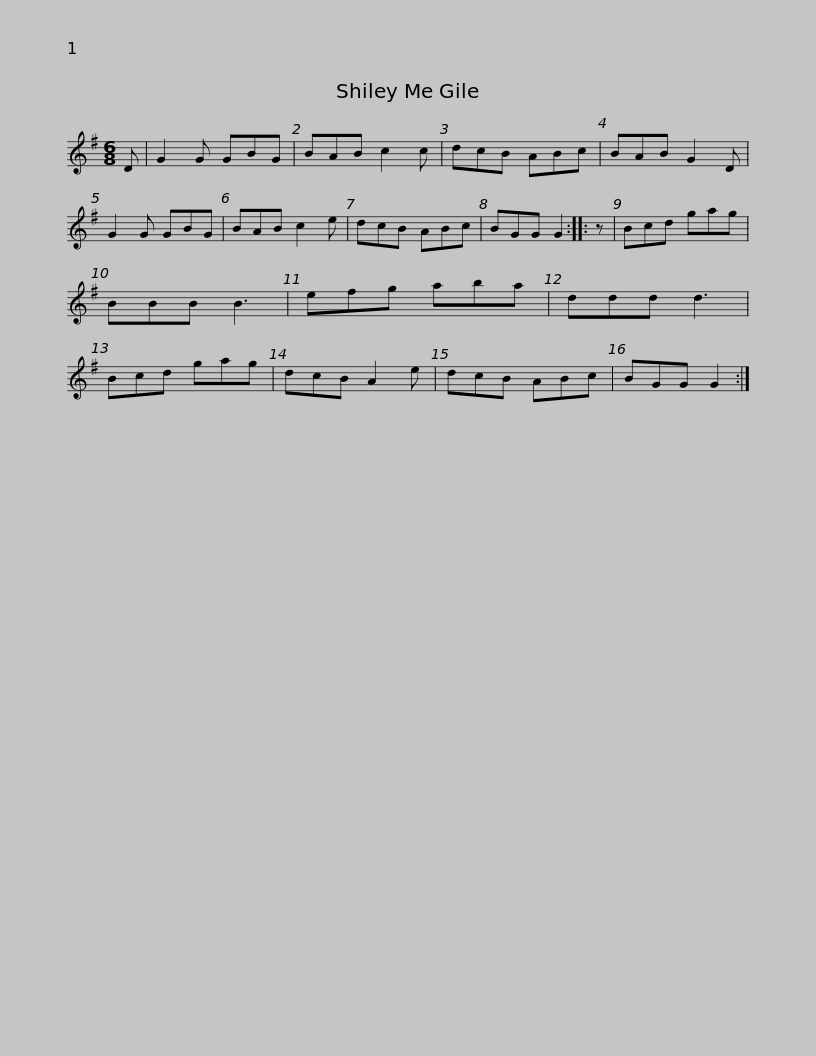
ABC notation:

X:1
L:1/8
M:6/8
I:linebreak $
K:none
V:1 treble transpose="8 "
V:1
[K:G] D | G2 G GBG | BAB c2 c | dcB ABc | BAB G2 D | %5
 G2 G GBG | BAB c2 e | dcB ABc |$ BGG G2 :: z | %10
 Bcd gag | BBB B3 | efg aba | ddd d3 | Bcd gag | %15
 dcB A2 e |$ dcB ABc | BGG G2 :| %18
